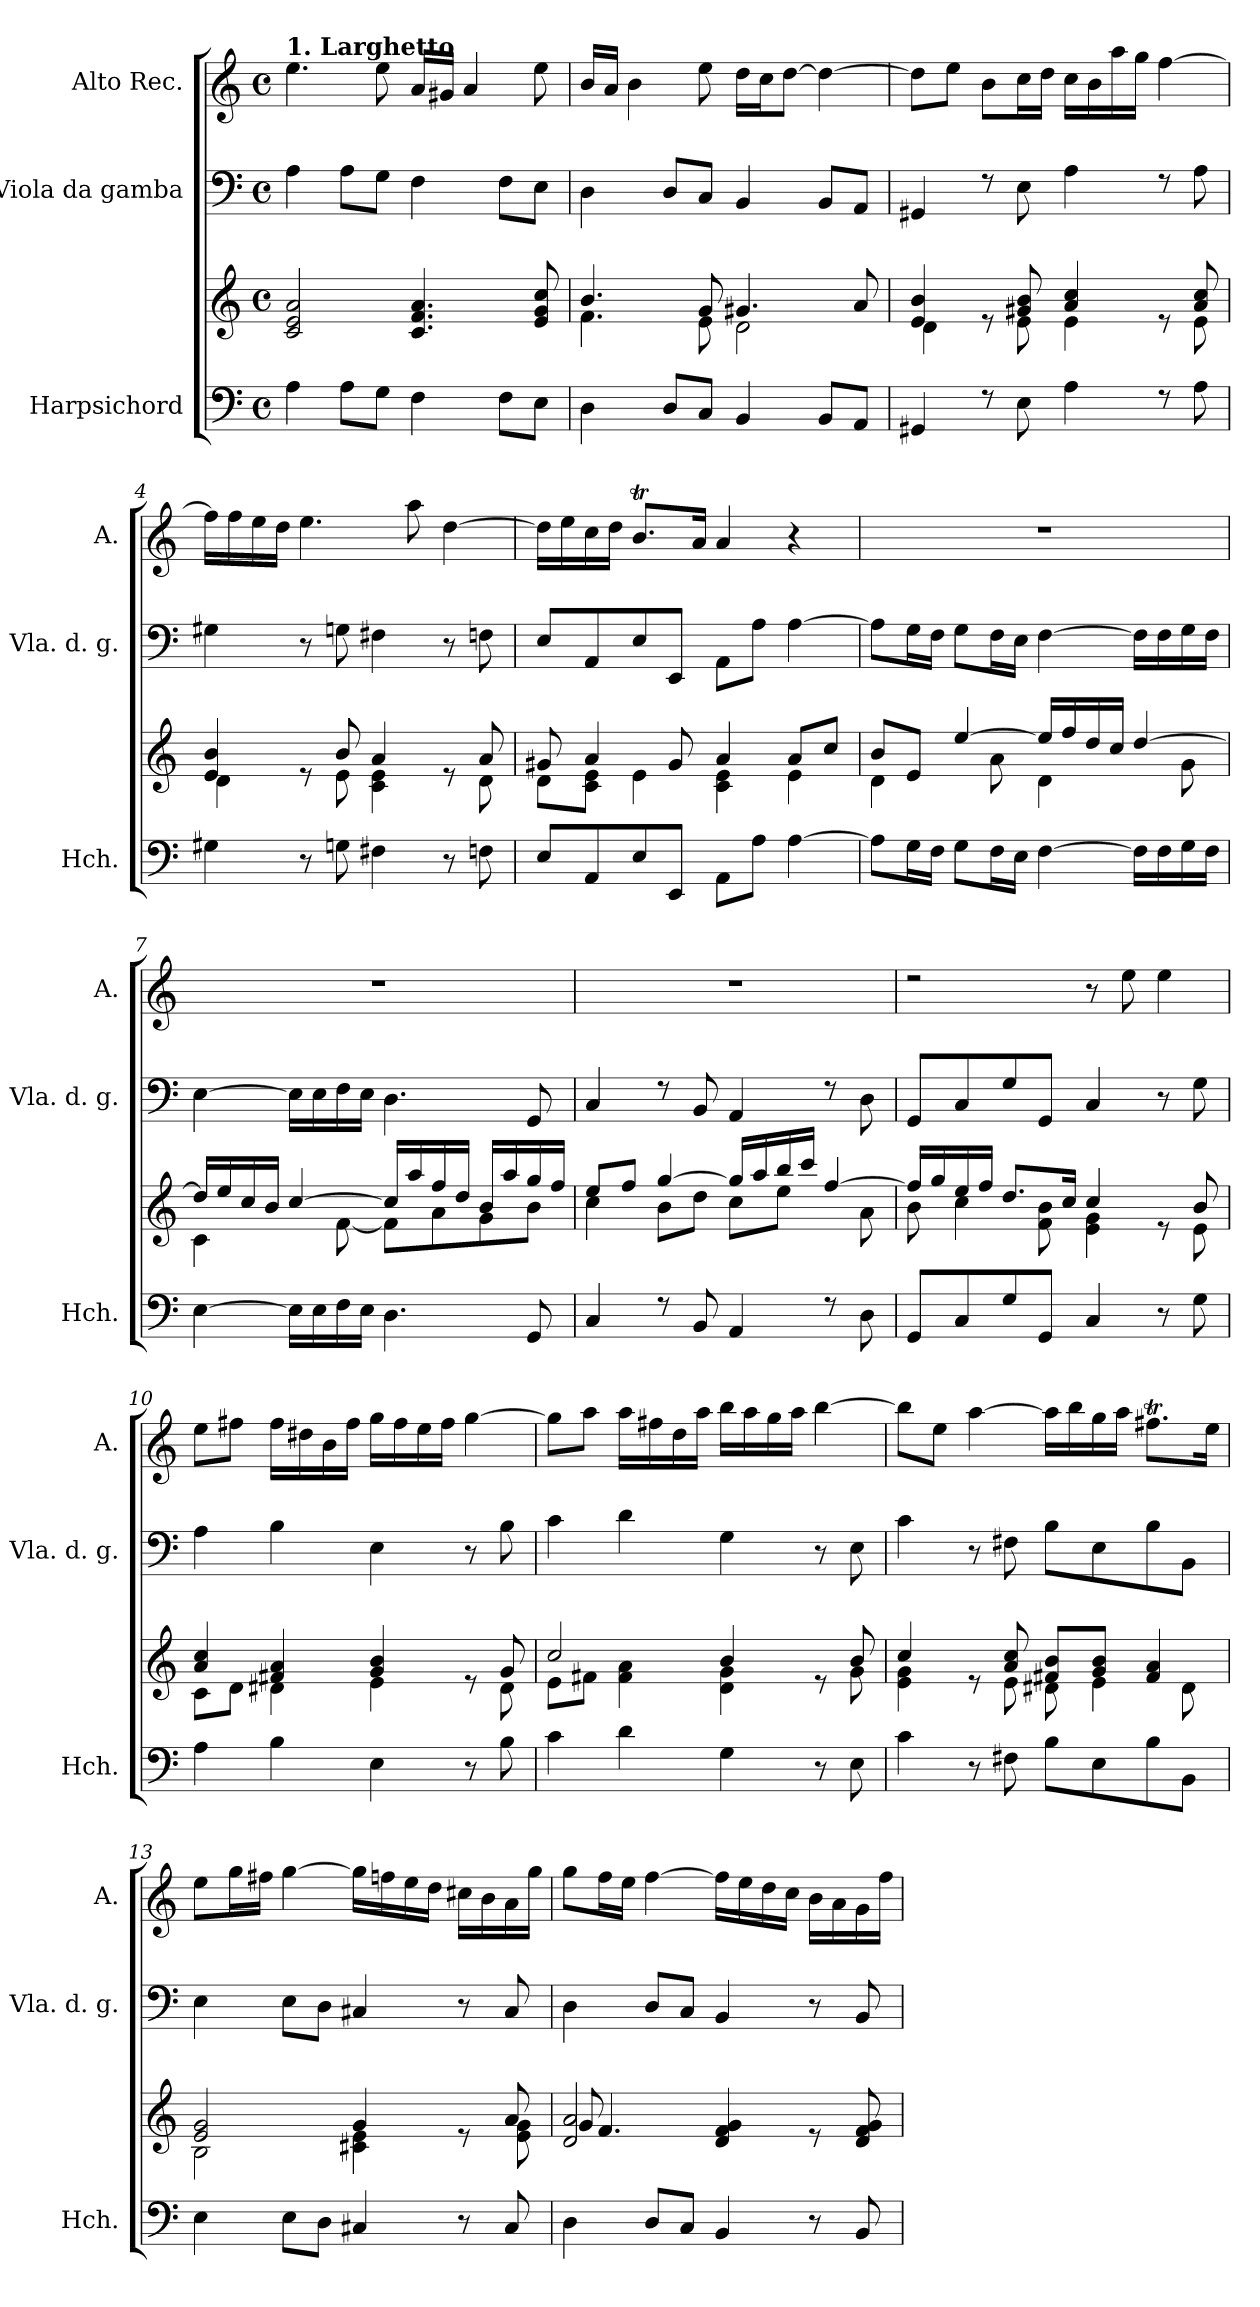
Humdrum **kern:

**kern	**kern	**kern	**kern
*part3	*part3	*part2	*part1
*staff4	*staff3	*staff2	*staff1
*I"Harpsichord	*	*I"Viola da gamba	*I"Alto Rec.
*I'Hch.	*	*I'Vla. d. g.	*I'A.
*clefF4	*clefG2	*clefF4	*clefG2
*k[]	*k[]	*k[]	*k[]
*M4/4	*M4/4	*M4/4	*M4/4
*met(c)	*met(c)	*met(c)	*met(c)
*MM64	*MM64	*MM64	*MM64
=1	=1	=1	=1
!	!	!	!LO:TX:a:B:t=1. Larghetto
4A\	2c/ 2e/ 2a/	4A\	4.ee\
8A\L	.	8A\L	.
8G\J	.	8G\J	8ee\
4F\	4.c/ 4.f/ 4.a/	4F\	16a/LL
.	.	.	16g#X/JJ
.	.	.	4a/
8F\L	.	8F\L	.
8E\J	8e/ 8g/ 8cc/	8E\J	8ee\
=2	=2	=2	=2
*	*^	*	*
4D\	4.b/	4.f\	4D\	16b/LL
.	.	.	.	16a/JJ
.	.	.	.	4b\
8D/L	.	.	8D/L	.
8C/J	8g/	8e\	8C/J	8ee\
4BB/	4.g#X/	2d\	4BB/	16dd\LL
.	.	.	.	16cc\J
.	.	.	.	[8dd\J
8BB/L	.	.	8BB/L	4dd\_
8AA/J	8a/	.	8AA/J	.
=3	=3	=3	=3	=3
4GG#X/	4e/ 4b/	4d\	4GG#X/	8dd\L]
.	.	.	.	8ee\J
8rF	8re	8ryy	8rF	8b\L
8E\	8g#X/ 8b/	8e\	8E\	16cc\L
.	.	.	.	16dd\JJ
4A\	4a/ 4cc/	4e\	4A\	16cc\LL
.	.	.	.	16b\
.	.	.	.	16aa\
.	.	.	.	16gg\JJ
8rF	8re	8ryy	8rF	[4ff\
8A\	8a/ 8cc/	8e\	8A\	.
=4	=4	=4	=4	=4
4G#X\	4e/ 4b/	4d\	4G#X\	16ff\LL]
.	.	.	.	16ff\
.	.	.	.	16ee\
.	.	.	.	16dd\JJ
8r	8re	8ryy	8r	4.ee\
8Gn\	8b/	8e\	8Gn\	.
4F#X\	4a/	4c\ 4e\	4F#X\	.
.	.	.	.	8aa\
8r	8re	8ryy	8r	[4dd\
8Fn\	8a/	8d\	8Fn\	.
=5	=5	=5	=5	=5
8E/L	8g#X/	8d\L	8E/L	16dd\LL]
.	.	.	.	16ee\
8AA/	4a/	8c\ 8e\J	8AA/	16cc\
.	.	.	.	16dd\JJ
8E/	.	4e\	8E/	8.bt/L
8EE/J	8g#/	.	8EE/J	.
.	.	.	.	16a/Jk
8AA\L	4a/	4c\ 4e\	8AA\L	4a/
8A\J	.	.	8A\J	.
[4A\	8a/L	4e\	[4A\	4r
.	8cc/J	.	.	.
!!LO:LB:g=z
=6	=6	=6	=6	=6
8A\L]	8b/L	4d\	8A\L]	1r
16G\L	8e/J	.	16G\L	.
16F\JJ	.	.	16F\JJ	.
8G\L	[4ee/	8ryy	8G\L	.
16F\L	.	8a\	16F\L	.
16E\JJ	.	.	16E\JJ	.
[4F\	16ee/LL]	4d\	[4F\	.
.	16ff/	.	.	.
.	16dd/	.	.	.
.	16cc/JJ	.	.	.
16F\LL]	[4dd/	8ryy	16F\LL]	.
16F\	.	.	16F\	.
16G\	.	8g\	16G\	.
16F\JJ	.	.	16F\JJ	.
=7	=7	=7	=7	=7
[4E\	16dd/LL]	4c\	[4E\	1r
.	16ee/	.	.	.
.	16cc/	.	.	.
.	16b/JJ	.	.	.
16E\LL]	[4cc/	8ryy	16E\LL]	.
16E\	.	.	16E\	.
16F\	.	[8f\	16F\	.
16E\JJ	.	.	16E\JJ	.
4.D\	16cc/LL]	8f\L]	4.D\	.
.	16aa/	.	.	.
.	16ff/	8a\	.	.
.	16dd/JJ	.	.	.
.	16b/LL	8g\	.	.
.	16aa/	.	.	.
8GG/	16gg/	8b\J	8GG/	.
.	16ff/JJ	.	.	.
=8	=8	=8	=8	=8
4C/	8ee/L	4cc\	4C/	1r
.	8ff/J	.	.	.
8rF	[4gg/	8b\L	8rF	.
8BB/	.	8dd\J	8BB/	.
4AA/	16gg/LL]	8cc\L	4AA/	.
.	16aa/	.	.	.
.	16bb/	8ee\J	.	.
.	16ccc/JJ	.	.	.
8rF	[4ff/	8ryy	8rF	.
8D\	.	8a\	8D\	.
=9	=9	=9	=9	=9
8GG/L	16ff/LL]	8b\	8GG/L	2rdd
.	16gg/	.	.	.
8C/	16ee/	4cc\	8C/	.
.	16ff/JJ	.	.	.
8G/	8.dd/L	.	8G/	.
8GG/J	.	8f\ 8b\	8GG/J	.
.	16cc/Jk	.	.	.
4C/	4cc/	4e\ 4g\	4C/	8r
.	.	.	.	8ee\
8r	8re	8ryy	8r	4ee\
8G\	8b/	8e\	8G\	.
=10	=10	=10	=10	=10
4A\	4a/ 4cc/	8c\L	4A\	8ee\L
.	.	8d\J	.	8ff#X\J
4B\	4f#X/ 4a/	4d#X\	4B\	16ff#\LL
.	.	.	.	16dd#X\
.	.	.	.	16b\
.	.	.	.	16ff#\JJ
4E\	4g/ 4b/	4e\	4E\	16gg\LL
.	.	.	.	16ff#\
.	.	.	.	16ee\
.	.	.	.	16ff#\JJ
8r	8re	8ryy	8r	[4gg\
8B\	8g/	8d#\	8B\	.
!!LO:LB:g=z
=11	=11	=11	=11	=11
4c\	2cc/	8e\L	4c\	8gg\L]
.	.	8f#X\J	.	8aa\J
4d\	.	4f#\ 4a\	4d\	16aa\LL
.	.	.	.	16ff#X\
.	.	.	.	16dd\
.	.	.	.	16aa\JJ
4G\	4b/	4d\ 4g\	4G\	16bb\LL
.	.	.	.	16aa\
.	.	.	.	16gg\
.	.	.	.	16aa\JJ
8r	8re	8ryy	8r	[4bb\
8E\	8g\	8b/	8E\	.
=12	=12	=12	=12	=12
4c\	4cc/	4e\ 4g\	4c\	8bb\L]
.	.	.	.	8ee\J
8r	8re	8ryy	8r	[4aa\
8F#X\	8a/ 8cc/	8e\	8F#X\	.
8B\L	8f#X/ 8b/L	8d#X\	8B\L	16aa\LL]
.	.	.	.	16bb\
8E\	8g/ 8b/J	4e\	8E\	16gg\
.	.	.	.	16aa\JJ
8B\	4f#/ 4a/	.	8B\	8.ff#Xt\L
8BB\J	.	8d#\	8BB\J	.
.	.	.	.	16ee\Jk
=13	=13	=13	=13	=13
4E\	2e/ 2g/	2B\	4E\	8ee\L
.	.	.	.	16gg\L
.	.	.	.	16ff#X\JJ
8E\L	.	.	8E\L	[4gg\
8D\J	.	.	8D\J	.
4C#X/	4g/	4c#X\ 4e\	4C#X/	16gg\LL]
.	.	.	.	16ffn\
.	.	.	.	16ee\
.	.	.	.	16dd\JJ
8r	8re	8ryy	8r	16cc#X\LL
.	.	.	.	16b\
8C#/	8a/	8e\ 8g\	8C#/	16a\
.	.	.	.	16gg\JJ
=14	=14	=14	=14	=14
4D\	2d/ 2a/	8g/	4D\	8gg\L
.	.	4.f/	.	16ff\L
.	.	.	.	16ee\JJ
8D/L	.	.	8D/L	[4ff\
8C/J	.	.	8C/J	.
4BB/	4d/ 4f/ 4g/	2ryy	4BB/	16ff\LL]
.	.	.	.	16ee\
.	.	.	.	16dd\
.	.	.	.	16cc\JJ
8r	8re	.	8r	16b\LL
.	.	.	.	16a\
8BB/	8d/ 8f/ 8g/	.	8BB/	16g\
.	.	.	.	16ff\JJ
*	*v	*v	*	*
=	=	=	=
*-	*-	*-	*-
